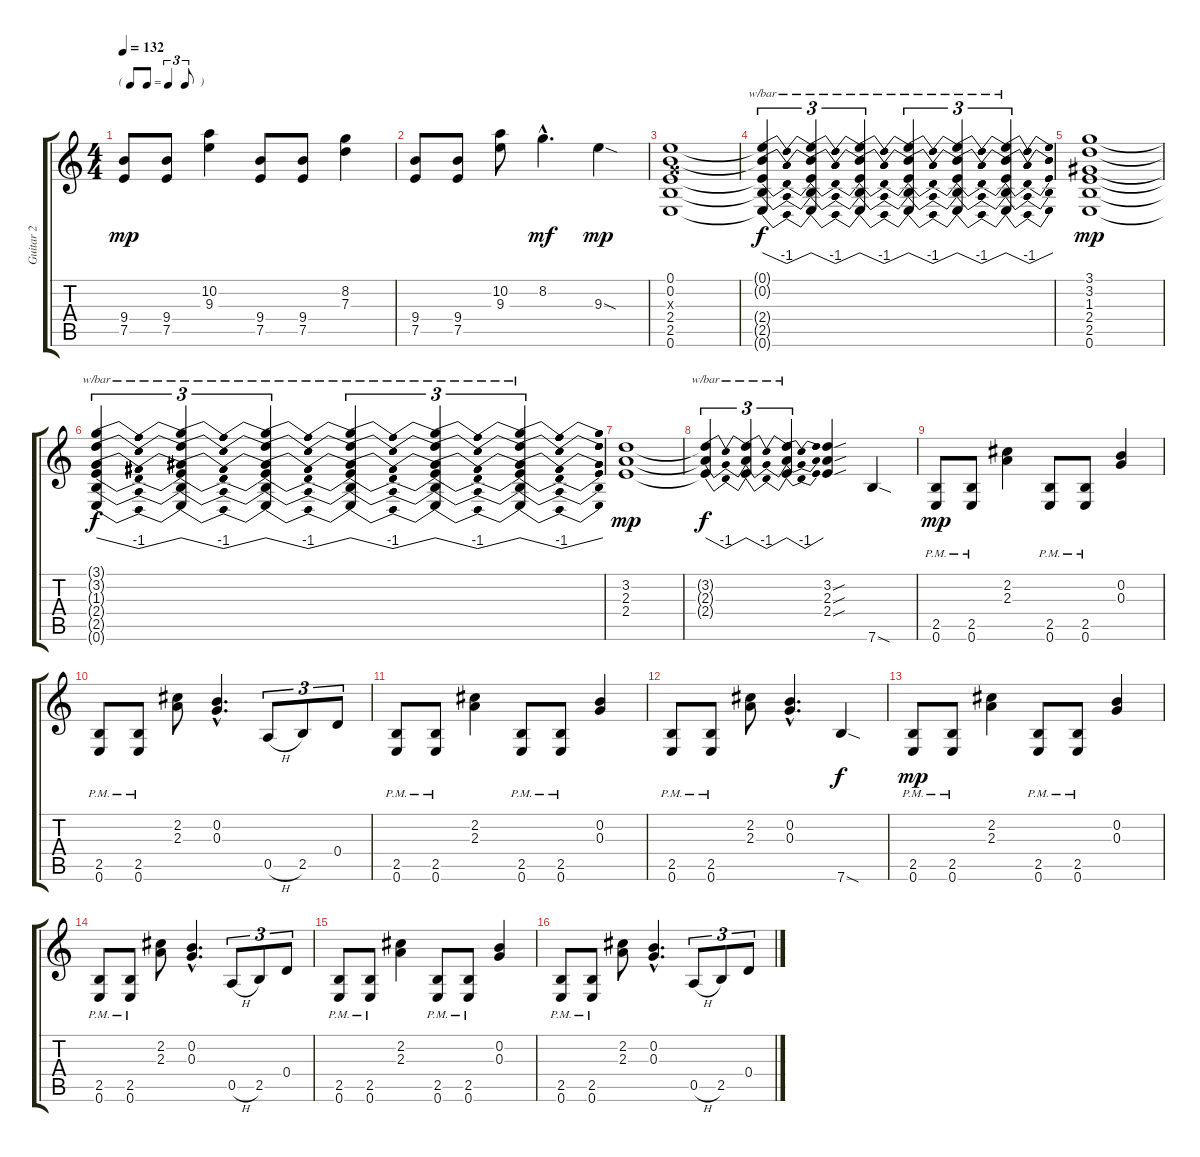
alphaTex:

\track ("Guitar 2" "Guitar 2") {instrument distortionguitar}
\staff {score tabs}
\tuning (E4 B3 G3 D3 A2 E2) {hide}
\ts (4 4)
\tf triplet8th
\tempo 132
\clef g2
\ks c
(9.4 7.5).8{dy mp instrument distortionguitar} (9.4 7.5).8 (10.2 9.3).4 (9.4 7.5).8 (9.4 7.5).8 (8.2 7.3).4 |
(9.4 7.5).8 (9.4 7.5).8 (10.2 9.3).8 8.2{hac}.4{d dy mf} 9.3{sod}.4{dy mp} |
(0.1 0.2 0.3{x} 2.4 2.5 0.6).1 |
(0.1{t} 0.2{t} 2.4{t} 2.5{t} 0.6{t}).4{tu (3 2) tbe (dip default 0 0 30 -4 60 0) dy f} (0.1{t} 0.2{t} 2.4{t} 2.5{t} 0.6{t}).4{tu (3 2) tbe (dip default 0 0 30 -4 60 0)} (0.1{t} 0.2{t} 2.4{t} 2.5{t} 0.6{t}).4{tu (3 2) tbe (dip default 0 0 30 -4 60 0)} (0.1{t} 0.2{t} 2.4{t} 2.5{t} 0.6{t}).4{tu (3 2) tbe (dip default 0 0 30 -4 60 0)} (0.1{t} 0.2{t} 2.4{t} 2.5{t} 0.6{t}).4{tu (3 2) tbe (dip default 0 0 30 -4 60 0)} (0.1{t} 0.2{t} 2.4{t} 2.5{t} 0.6{t}).4{tu (3 2) tbe (dip default 0 0 30 -4 60 0)} |
(3.1 3.2 1.3 2.4 2.5 0.6).1{dy mp} |
(3.1{t} 3.2{t} 1.3{t} 2.4{t} 2.5{t} 0.6{t}).4{tu (3 2) tbe (dip default 0 0 30 -4 60 0) dy f} (3.1{t} 3.2{t} 1.3{t} 2.4{t} 2.5{t} 0.6{t}).4{tu (3 2) tbe (dip default 0 0 30 -4 60 0)} (3.1{t} 3.2{t} 1.3{t} 2.4{t} 2.5{t} 0.6{t}).4{tu (3 2) tbe (dip default 0 0 30 -4 60 0)} (3.1{t} 3.2{t} 1.3{t} 2.4{t} 2.5{t} 0.6{t}).4{tu (3 2) tbe (dip default 0 0 30 -4 60 0)} (3.1{t} 3.2{t} 1.3{t} 2.4{t} 2.5{t} 0.6{t}).4{tu (3 2) tbe (dip default 0 0 30 -4 60 0)} (3.1{t} 3.2{t} 1.3{t} 2.4{t} 2.5{t} 0.6{t}).4{tu (3 2) tbe (dip default 0 0 30 -4 60 0)} |
(3.2 2.3 2.4).1{dy mp} |
(3.2{t} 2.3{t} 2.4{t}).4{tu (3 2) tbe (dip default 0 0 30 -4 60 0) dy f} (3.2{t} 2.3{t} 2.4{t}).4{tu (3 2) tbe (dip default 0 0 30 -4 60 0)} (3.2{t} 2.3{t} 2.4{t}).4{tu (3 2) tbe (dip default 0 0 30 -4 60 0)} (3.2{sou} 2.3{sou} 2.4{sou}).4 7.6{sod}.4 |
(2.5{pm} 0.6).8{dy mp} (2.5{pm} 0.6).8 (2.2 2.3).4 (2.5{pm} 0.6).8 (2.5{pm} 0.6).8 (0.2 0.3).4 |
(2.5{pm} 0.6).8 (2.5{pm} 0.6).8 (2.2 2.3).8 (0.2{hac} 0.3{hac}).4{d} 0.5{h}.8{tu (3 2)} 2.5.8{tu (3 2)} 0.4.8{tu (3 2)} |
(2.5{pm} 0.6).8 (2.5{pm} 0.6).8 (2.2 2.3).4 (2.5{pm} 0.6).8 (2.5{pm} 0.6).8 (0.2 0.3).4 |
(2.5{pm} 0.6).8 (2.5{pm} 0.6).8 (2.2 2.3).8 (0.2{hac} 0.3{hac}).4{d} 7.6{sod}.4{dy f} |
(2.5{pm} 0.6).8{dy mp} (2.5{pm} 0.6).8 (2.2 2.3).4 (2.5{pm} 0.6).8 (2.5{pm} 0.6).8 (0.2 0.3).4 |
(2.5{pm} 0.6).8 (2.5{pm} 0.6).8 (2.2 2.3).8 (0.2{hac} 0.3{hac}).4{d} 0.5{h}.8{tu (3 2)} 2.5.8{tu (3 2)} 0.4.8{tu (3 2)} |
(2.5{pm} 0.6).8 (2.5{pm} 0.6).8 (2.2 2.3).4 (2.5{pm} 0.6).8 (2.5{pm} 0.6).8 (0.2 0.3).4 |
(2.5{pm} 0.6).8 (2.5{pm} 0.6).8 (2.2 2.3).8 (0.2{hac} 0.3{hac}).4{d} 0.5{h}.8{tu (3 2)} 2.5.8{tu (3 2)} 0.4.8{tu (3 2)}
